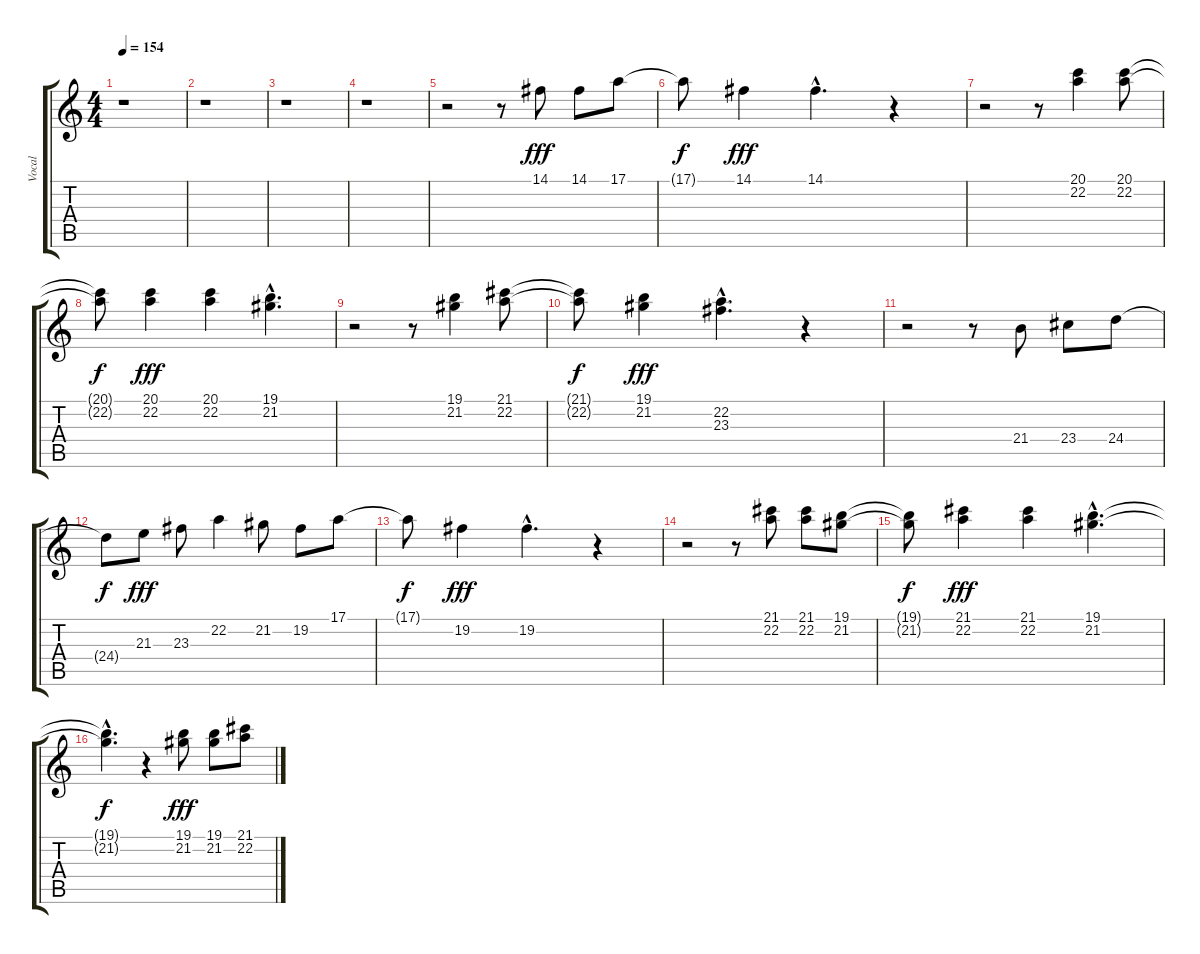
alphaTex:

\track ("Vocal" "Vocal") {instrument altosax}
\staff {score tabs}
\tuning (E4 B3 G3 D3 A2 E2) {hide}
\ts (4 4)
\tempo 154
\clef g2
\ks c
r.1{dy f} |
r.1 |
r.1 |
r.1 |
r.2 r.8 14.1.8{dy fff} 14.1.8 17.1.8 |
17.1{t}.8{dy f} 14.1.4{dy fff} 14.1{hac}.4{d} r.4 |
r.2 r.8 (20.1 22.2).4 (20.1 22.2).8 |
(20.1{t} 22.2{t}).8{dy f} (20.1 22.2).4{dy fff} (20.1 22.2).4 (19.1{hac} 21.2{hac}).4{d} |
r.2 r.8 (19.1 21.2).4 (21.1 22.2).8 |
(21.1{t} 22.2{t}).8{dy f} (19.1 21.2).4{dy fff} (22.2{hac} 23.3{hac}).4{d} r.4 |
r.2 r.8 21.4.8 23.4.8 24.4.8 |
24.4{t}.8{dy f} 21.3.8{dy fff} 23.3.8 22.2.4 21.2.8 19.2.8 17.1.8 |
17.1{t}.8{dy f} 19.2.4{dy fff} 19.2{hac}.4{d} r.4 |
r.2 r.8 (21.1 22.2).8 (21.1 22.2).8 (19.1 21.2).8 |
(19.1{t} 21.2{t}).8{dy f} (21.1 22.2).4{dy fff} (21.1 22.2).4 (19.1{hac} 21.2{hac}).4{d} |
(19.1{hac t} 21.2{hac t}).4{d dy f} r.4 (19.1 21.2).8{dy fff} (19.1 21.2).8 (21.1 22.2).8
